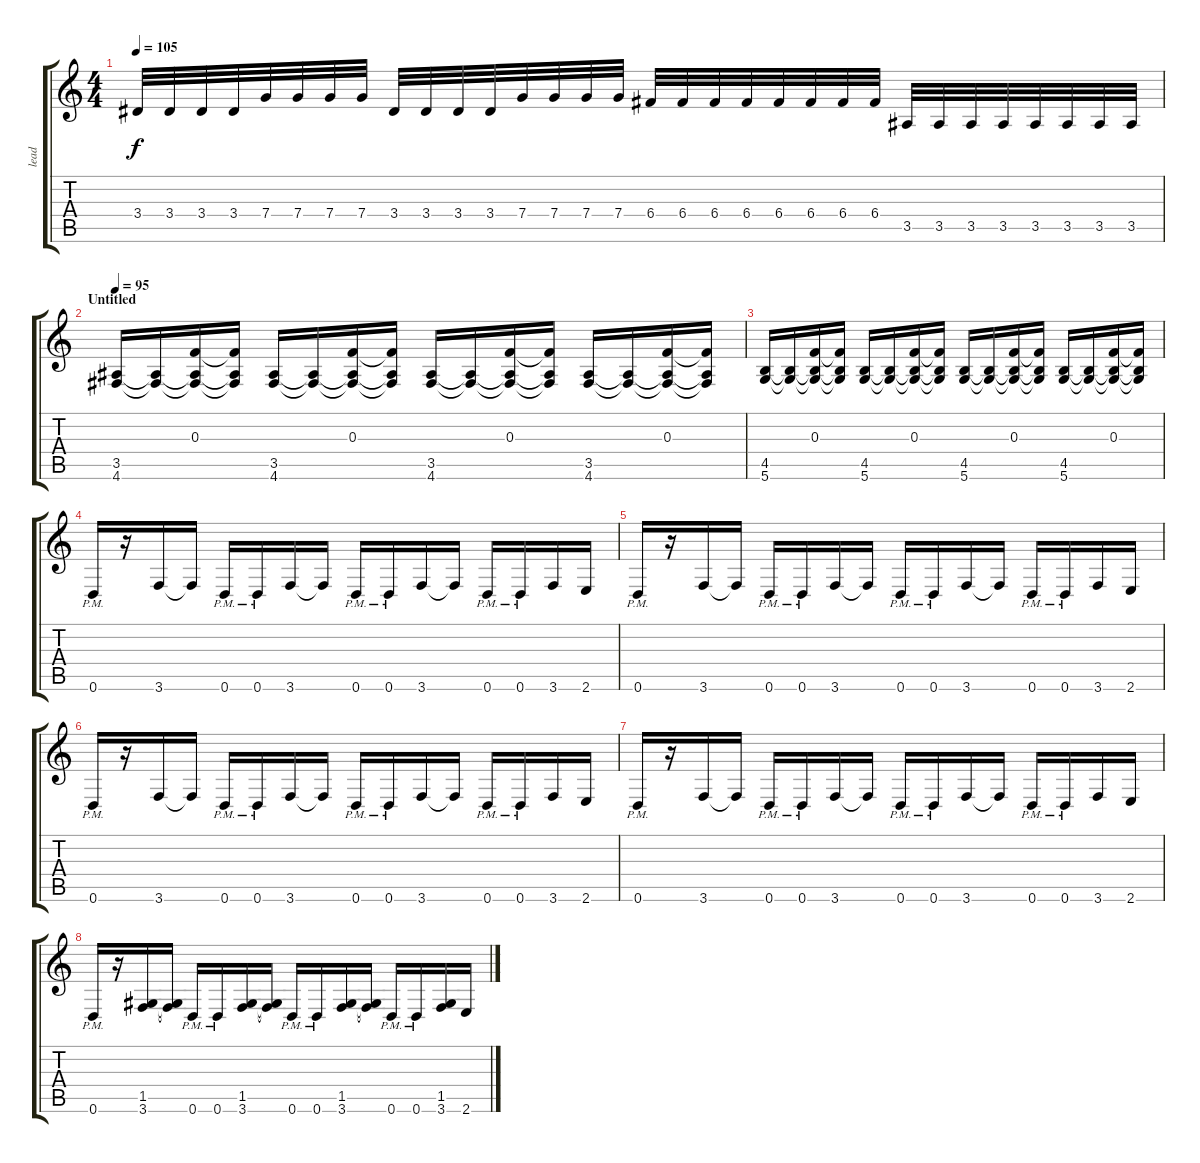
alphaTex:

\track ("lead" "lead") {instrument distortionguitar}
\staff {score tabs}
\tuning (D4 A3 F3 C3 G2 D2) {hide}
\ts (4 4)
\tempo 105
\clef g2
\ks c
3.4.32{dy f} 3.4.32 3.4.32 3.4.32 7.4.32 7.4.32 7.4.32 7.4.32 3.4.32 3.4.32 3.4.32 3.4.32 7.4.32 7.4.32 7.4.32 7.4.32 6.4.32 6.4.32 6.4.32 6.4.32 6.4.32 6.4.32 6.4.32 6.4.32 3.5.32 3.5.32 3.5.32 3.5.32 3.5.32 3.5.32 3.5.32 3.5.32 |
\section ("" "Untitled")
\tempo 95
(3.5 4.6).16 (3.5{t} 4.6{t}).16 (0.3 3.5{t} 4.6{t}).16 (0.3{t} 3.5{t} 4.6{t}).16 (3.5 4.6).16 (3.5{t} 4.6{t}).16 (0.3 3.5{t} 4.6{t}).16 (0.3{t} 3.5{t} 4.6{t}).16 (3.5 4.6).16 (3.5{t} 4.6{t}).16 (0.3 3.5{t} 4.6{t}).16 (0.3{t} 3.5{t} 4.6{t}).16 (3.5 4.6).16 (3.5{t} 4.6{t}).16 (0.3 3.5{t} 4.6{t}).16 (0.3{t} 3.5{t} 4.6{t}).16 |
(4.5 5.6).16 (4.5{t} 5.6{t}).16 (0.3 4.5{t} 5.6{t}).16 (0.3{t} 4.5{t} 5.6{t}).16 (4.5 5.6).16 (4.5{t} 5.6{t}).16 (0.3 4.5{t} 5.6{t}).16 (0.3{t} 4.5{t} 5.6{t}).16 (4.5 5.6).16 (4.5{t} 5.6{t}).16 (0.3 4.5{t} 5.6{t}).16 (0.3{t} 4.5{t} 5.6{t}).16 (4.5 5.6).16 (4.5{t} 5.6{t}).16 (0.3 4.5{t} 5.6{t}).16 (0.3{t} 4.5{t} 5.6{t}).16 |
0.6{pm}.16 r.16 3.6.16 3.6{t}.16 0.6{pm}.16 0.6{pm}.16 3.6.16 3.6{t}.16 0.6{pm}.16 0.6{pm}.16 3.6.16 3.6{t}.16 0.6{pm}.16 0.6{pm}.16 3.6.16 2.6.16 |
0.6{pm}.16 r.16 3.6.16 3.6{t}.16 0.6{pm}.16 0.6{pm}.16 3.6.16 3.6{t}.16 0.6{pm}.16 0.6{pm}.16 3.6.16 3.6{t}.16 0.6{pm}.16 0.6{pm}.16 3.6.16 2.6.16 |
0.6{pm}.16 r.16 3.6.16 3.6{t}.16 0.6{pm}.16 0.6{pm}.16 3.6.16 3.6{t}.16 0.6{pm}.16 0.6{pm}.16 3.6.16 3.6{t}.16 0.6{pm}.16 0.6{pm}.16 3.6.16 2.6.16 |
0.6{pm}.16 r.16 3.6.16 3.6{t}.16 0.6{pm}.16 0.6{pm}.16 3.6.16 3.6{t}.16 0.6{pm}.16 0.6{pm}.16 3.6.16 3.6{t}.16 0.6{pm}.16 0.6{pm}.16 3.6.16 2.6.16 |
0.6{pm}.16 r.16 (1.5 3.6).16 (1.5{t} 3.6{t}).16 0.6{pm}.16 0.6{pm}.16 (1.5 3.6).16 (1.5{t} 3.6{t}).16 0.6{pm}.16 0.6{pm}.16 (1.5 3.6).16 (1.5{t} 3.6{t}).16 0.6{pm}.16 0.6{pm}.16 (1.5 3.6).16 2.6.16
